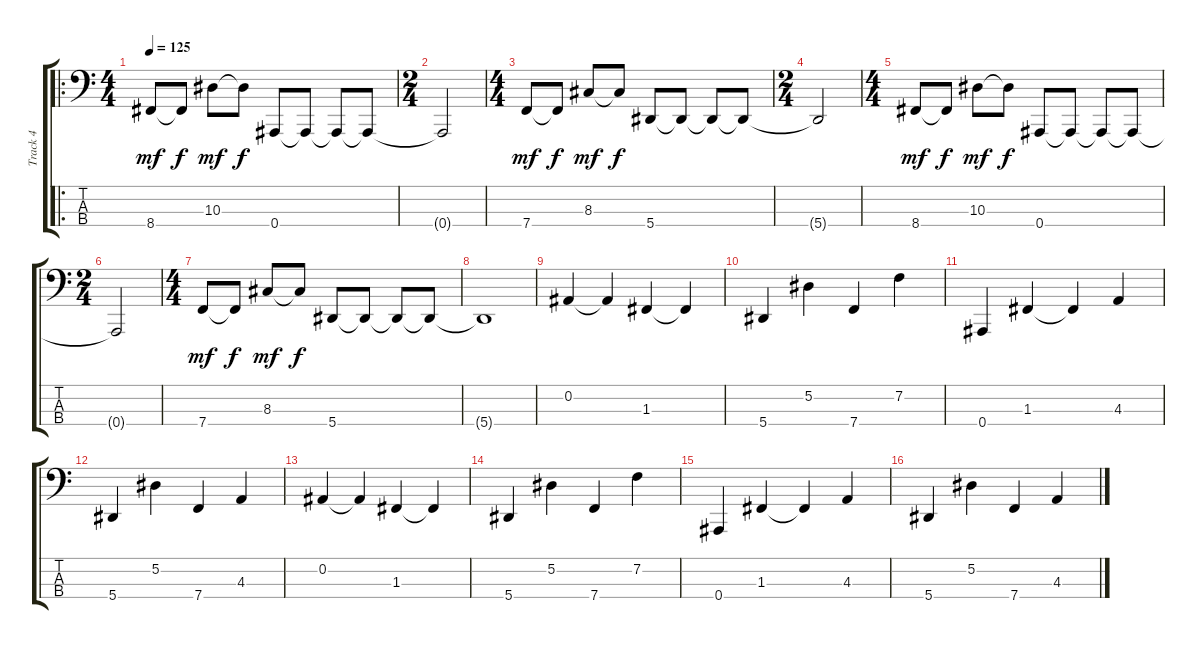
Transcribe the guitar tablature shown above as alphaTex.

\track ("Track 4" "Track 4") {instrument electricbasspick}
\staff {score tabs}
\tuning (Eb2 Bb1 F1 Bb0) {hide}
\ro
\ts (4 4)
\tempo 125
\clef f4
\ks c
8.4.8{dy mf instrument electricbasspick} 8.4{t}.8{dy f} 10.3.8{dy mf} 10.3{t}.8{dy f} 0.4.8 0.4{t}.8 0.4{t}.8 0.4{t}.8 |
\ts (2 4)
0.4{t}.2 |
\ts (4 4)
7.4.8{dy mf} 7.4{t}.8{dy f} 8.3.8{dy mf} 8.3{t}.8{dy f} 5.4.8 5.4{t}.8 5.4{t}.8 5.4{t}.8 |
\ts (2 4)
5.4{t}.2 |
\ts (4 4)
8.4.8{dy mf instrument electricbasspick} 8.4{t}.8{dy f} 10.3.8{dy mf} 10.3{t}.8{dy f} 0.4.8 0.4{t}.8 0.4{t}.8 0.4{t}.8 |
\ts (2 4)
0.4{t}.2 |
\ts (4 4)
7.4.8{dy mf} 7.4{t}.8{dy f} 8.3.8{dy mf} 8.3{t}.8{dy f} 5.4.8 5.4{t}.8 5.4{t}.8 5.4{t}.8 |
5.4{t}.1 |
0.2.4{instrument slapbass1} 0.2{t}.4 1.3.4 1.3{t}.4 |
5.4.4 5.2.4 7.4.4 7.2.4 |
0.4.4 1.3.4 1.3{t}.4 4.3.4 |
5.4.4 5.2.4 7.4.4 4.3.4 |
0.2.4{instrument slapbass1} 0.2{t}.4 1.3.4 1.3{t}.4 |
5.4.4 5.2.4 7.4.4 7.2.4 |
0.4.4 1.3.4 1.3{t}.4 4.3.4 |
5.4.4 5.2.4 7.4.4 4.3.4
